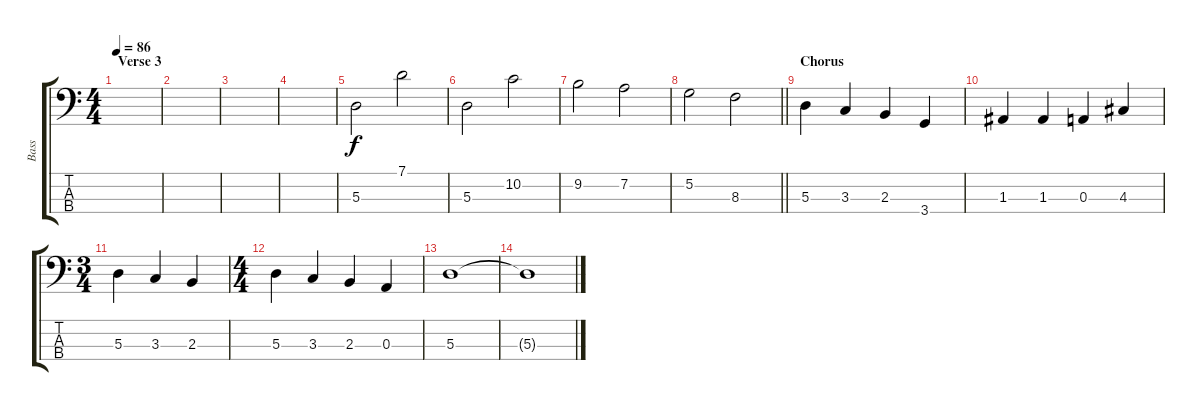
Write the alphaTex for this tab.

\track ("Bass" "Bass") {instrument electricbassfinger}
\staff {score tabs}
\tuning (G2 D2 A1 E1) {hide}
\ts (4 4)
\section ("" "Verse 3")
\tempo 86
\clef f4
\ks c
|
|
|
|
5.3.2 7.1.2 |
5.3.2 10.2.2 |
9.2.2 7.2.2 |
\barLineRight lightlight
5.2.2 8.3.2 |
\section ("" "Chorus")
5.3.4 3.3.4 2.3.4 3.4.4 |
1.3.4 1.3.4 0.3.4 4.3.4 |
\ts (3 4)
5.3.4 3.3.4 2.3.4 |
\ts (4 4)
5.3.4 3.3.4 2.3.4 0.3.4 |
5.3.1 |
5.3{t}.1
